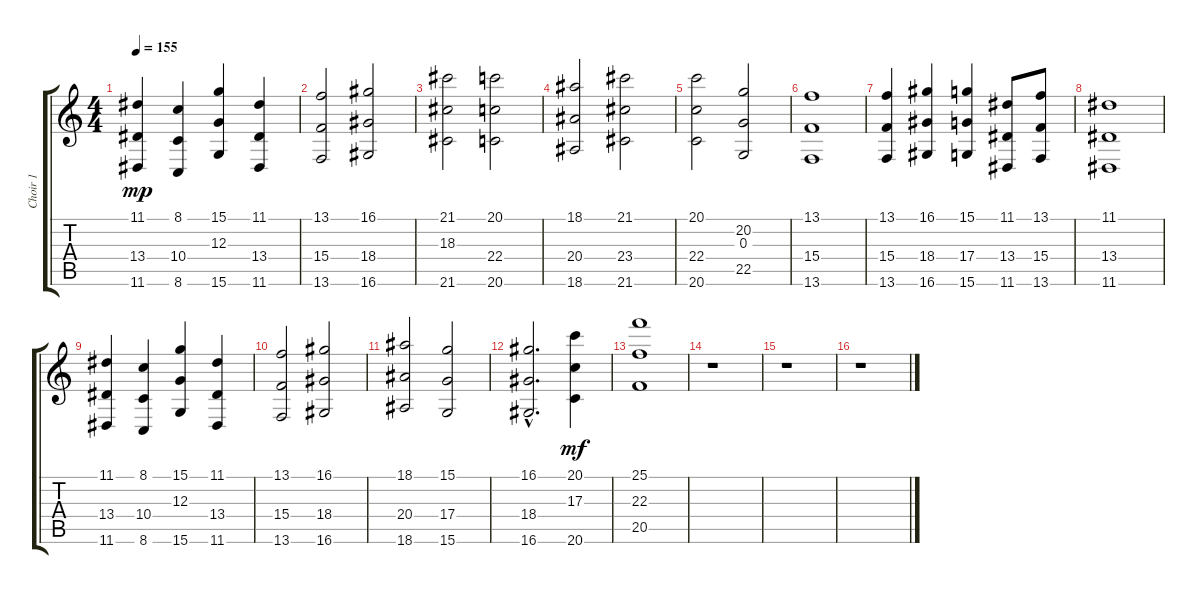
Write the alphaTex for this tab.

\track ("Choir 1" "Choir 1") {instrument choiraahs}
\staff {score tabs}
\tuning (E4 B3 G3 D3 A2 E2) {hide}
\ts (4 4)
\tempo 155
\clef g2
\ks c
(11.1 13.4 11.6).4{dy mp} (8.1 10.4 8.6).4 (15.1 12.3 15.6).4 (11.1 13.4 11.6).4 |
(13.1 15.4 13.6).2 (16.1 18.4 16.6).2 |
(21.1 18.3 21.6).2 (20.1 22.4 20.6).2 |
(18.1 20.4 18.6).2 (21.1 23.4 21.6).2 |
(20.1 22.4 20.6).2 (20.2 0.3 22.5).2 |
(13.1 15.4 13.6).1 |
(13.1 15.4 13.6).4 (16.1 18.4 16.6).4 (15.1 17.4 15.6).4 (11.1 13.4 11.6).8 (13.1 15.4 13.6).8 |
(11.1 13.4 11.6).1 |
(11.1 13.4 11.6).4 (8.1 10.4 8.6).4 (15.1 12.3 15.6).4 (11.1 13.4 11.6).4 |
(13.1 15.4 13.6).2 (16.1 18.4 16.6).2 |
(18.1 20.4 18.6).2 (15.1 17.4 15.6).2 |
(16.1{hac} 18.4{hac} 16.6{hac}).2{d} (20.1 17.3 20.6).4{dy mf} |
(25.1 22.3 20.5).1 |
r.1 |
r.1 |
r.1
